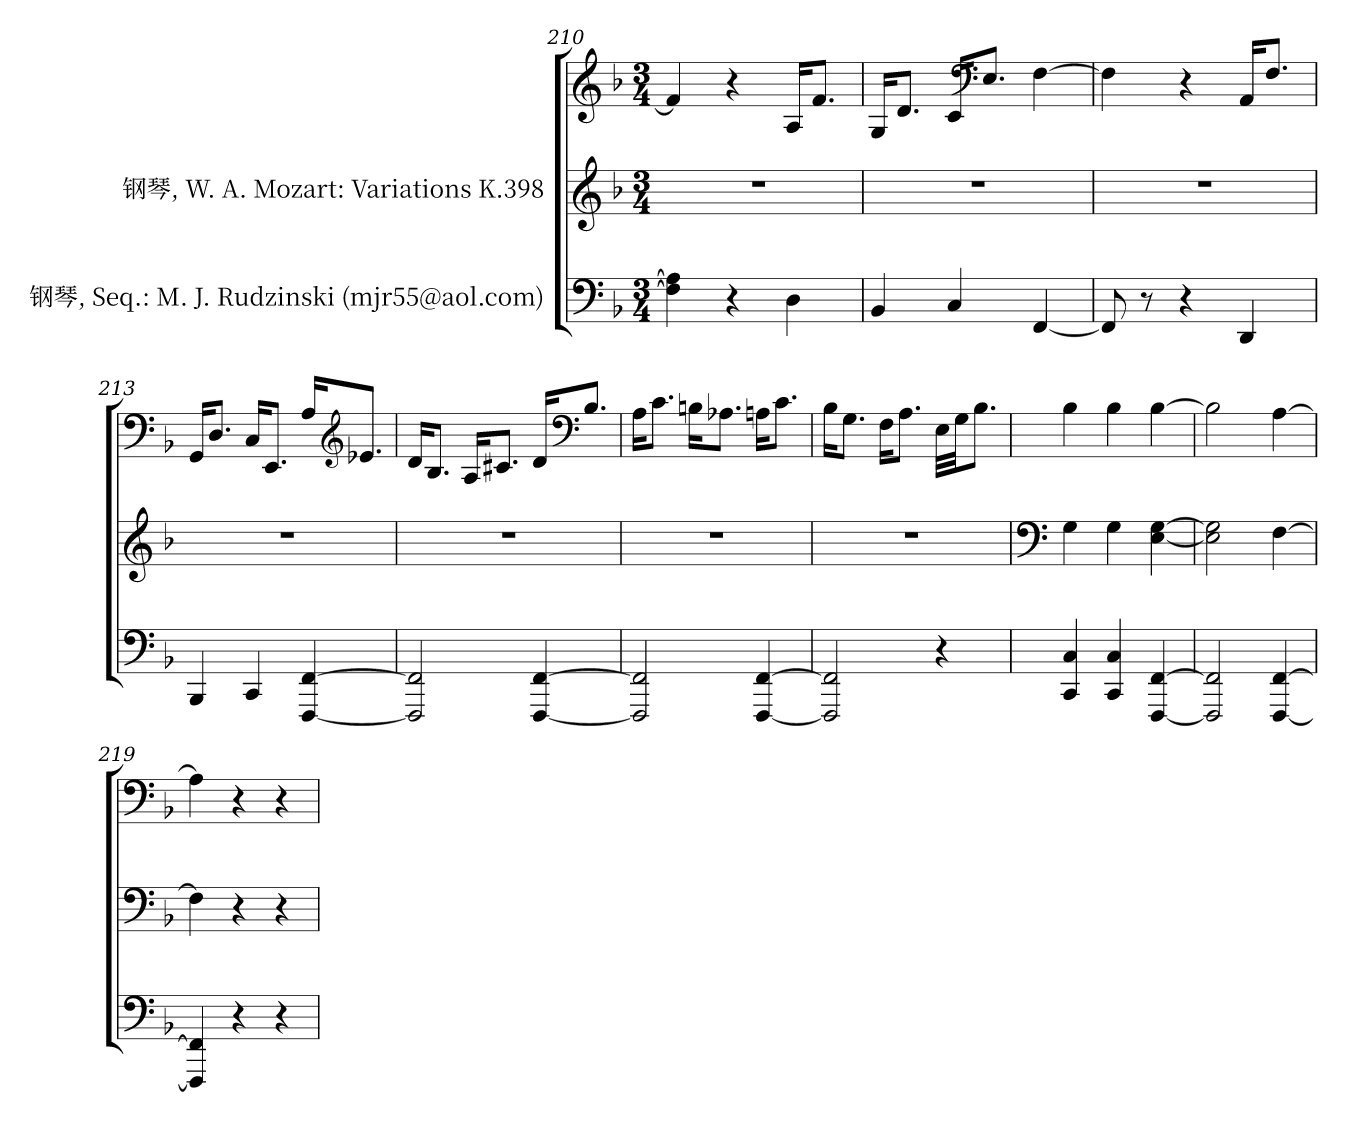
**kern	**kern	**kern
*part2	*part1	*part1
*staff3	*staff2	*staff1
*I"钢琴, Seq.: M. J. Rudzinski (mjr55@aol.com)	*I"钢琴, W. A. Mozart: Variations K.398	*
*clefF4	*clefG2	*clefG2
*k[b-]	*k[b-]	*k[b-]
*M3/4	*M3/4	*M3/4
=210	=210	=210
4F\] 4A\]	2.r	4f/]
4r	.	4r
4D\	.	16A/KL
.	.	8.f/J
=211	=211	=211
4BB-/	2.r	16G/KL
.	.	8.d/J
4C/	.	16c/KL
*	*	*clefF4
.	.	8.E/J
[4FF/	.	[4F\
!!LO:LB:g=z
=212	=212	=212
8FF/]	2.r	4F\]
8r	.	.
4r	.	4r
4DD/	.	16AA/KL
.	.	8.F/J
=213	=213	=213
4BBB-/	2.r	16GG/KL
.	.	8.D/J
4CC/	.	16C/KL
.	.	8.EE/J
[4FFF/ [4FF/	.	16A/KL
*	*	*clefG2
.	.	8.e-X/J
=214	=214	=214
2FFF/] 2FF/]	2.r	16d/KL
.	.	8.B-/J
.	.	16A/KL
.	.	8.c#X/J
[4FFF/ [4FF/	.	16d/KL
*	*	*clefF4
.	.	8.B-/J
=215	=215	=215
2FFF/] 2FF/]	2.r	16A\KL
.	.	8.c\J
.	.	16Bn\KL
.	.	8.A-X\J
[4FFF/ [4FF/	.	16An\KL
.	.	8.c\J
!!LO:LB:g=z
=216	=216	=216
2FFF/] 2FF/]	2.r	16B-\KL
.	.	8.G\J
.	.	16F\KL
.	.	8.A\J
4r	.	32E\LLL
.	.	32G\JJ
.	.	8.B-\J
=217	=217	=217
*	*clefF4	*
4CC/ 4C/	4G\	4B-\
4CC/ 4C/	4G\	4B-\
[4FFF/ [4FF/	[4E\ [4G\	[4B-\
=218	=218	=218
2FFF/] 2FF/]	2E\] 2G\]	2B-\]
[4FFF/ [4FF/	[4F\	[4A\
=219	=219	=219
4FFF/] 4FF/]	4F\]	4A\]
4r	4r	4r
4r	4r	4r
=	=	=
*-	*-	*-
